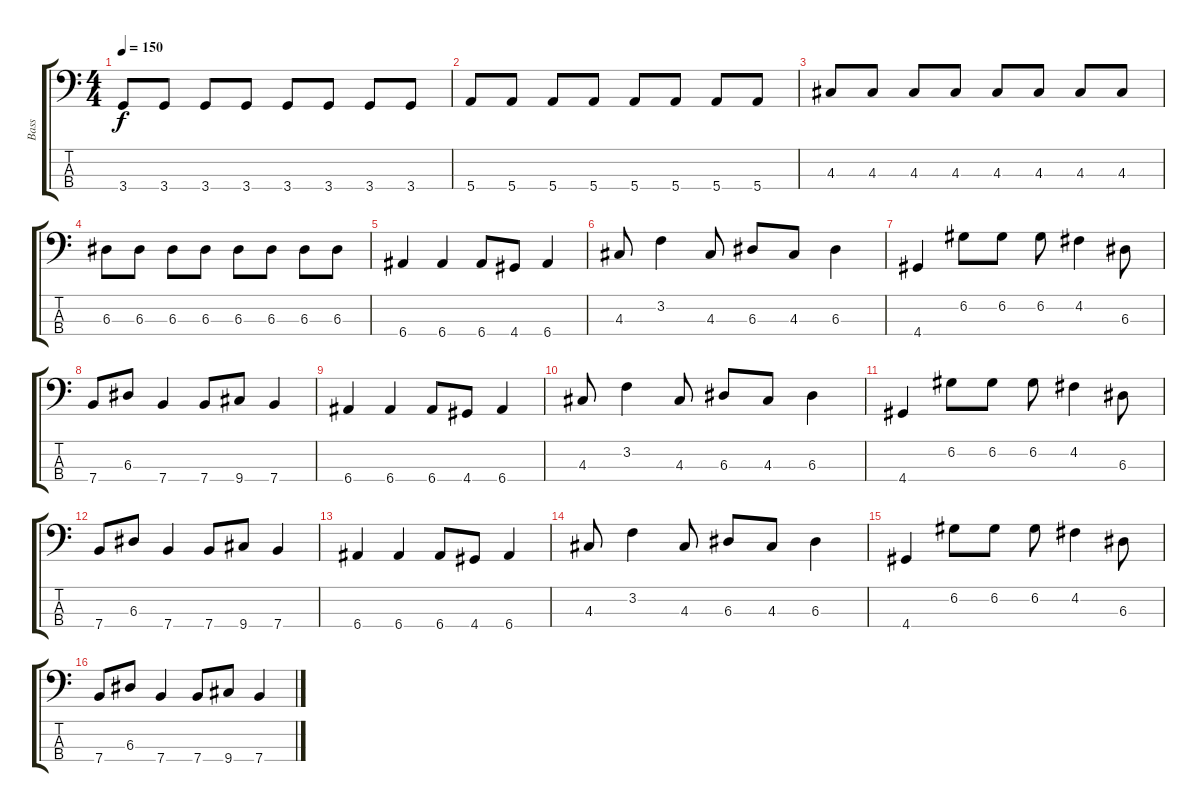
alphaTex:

\track ("Bass" "Bass") {instrument electricbassfinger}
\staff {score tabs}
\tuning (G2 D2 A1 E1) {hide}
\ts (4 4)
\tempo 150
\clef f4
\ks c
3.4.8{dy f} 3.4.8 3.4.8 3.4.8 3.4.8 3.4.8 3.4.8 3.4.8 |
5.4.8 5.4.8 5.4.8 5.4.8 5.4.8 5.4.8 5.4.8 5.4.8 |
4.3.8 4.3.8 4.3.8 4.3.8 4.3.8 4.3.8 4.3.8 4.3.8 |
6.3.8 6.3.8 6.3.8 6.3.8 6.3.8 6.3.8 6.3.8 6.3.8 |
6.4.4 6.4.4 6.4.8 4.4.8 6.4.4 |
4.3.8 3.2.4 4.3.8 6.3.8 4.3.8 6.3.4 |
4.4.4 6.2.8 6.2.8 6.2.8 4.2.4 6.3.8 |
7.4.8 6.3.8 7.4.4 7.4.8 9.4.8 7.4.4 |
6.4.4 6.4.4 6.4.8 4.4.8 6.4.4 |
4.3.8 3.2.4 4.3.8 6.3.8 4.3.8 6.3.4 |
4.4.4 6.2.8 6.2.8 6.2.8 4.2.4 6.3.8 |
7.4.8 6.3.8 7.4.4 7.4.8 9.4.8 7.4.4 |
6.4.4 6.4.4 6.4.8 4.4.8 6.4.4 |
4.3.8 3.2.4 4.3.8 6.3.8 4.3.8 6.3.4 |
4.4.4 6.2.8 6.2.8 6.2.8 4.2.4 6.3.8 |
7.4.8 6.3.8 7.4.4 7.4.8 9.4.8 7.4.4
